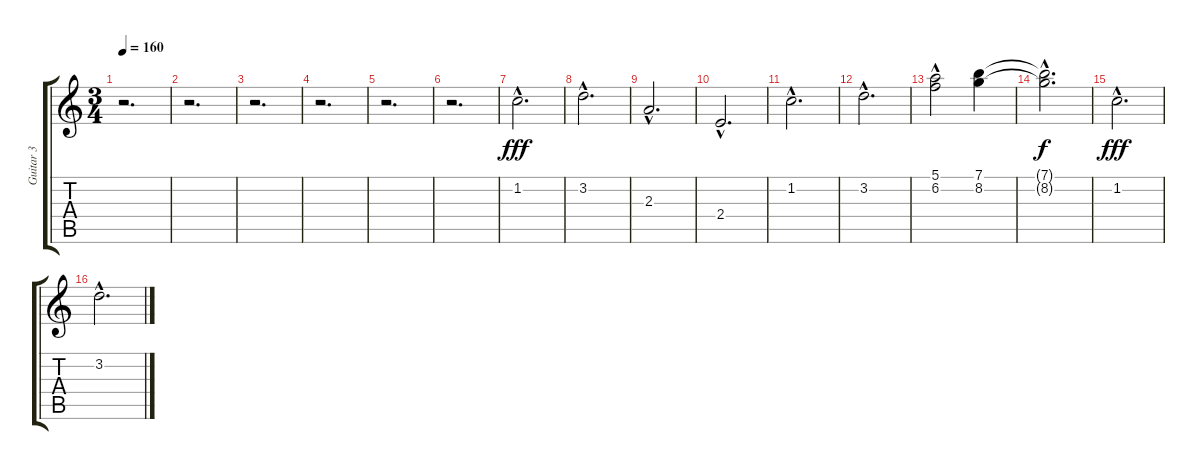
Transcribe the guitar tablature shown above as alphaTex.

\track ("Guitar 3" "Guitar 3") {instrument overdrivenguitar}
\staff {score tabs}
\tuning (E4 B3 G3 D3 A2 E2) {hide}
\ts (3 4)
\tempo 160
\clef g2
\ks c
r.2{d dy f} |
r.2{d} |
r.2{d} |
r.2{d} |
r.2{d} |
r.2{d} |
1.2{hac}.2{d dy fff} |
3.2{hac}.2{d} |
2.3{hac}.2{d} |
2.4{hac}.2{d} |
1.2{hac}.2{d} |
3.2{hac}.2{d} |
(5.1{hac} 6.2{hac}).2 (7.1 8.2).4 |
(7.1{hac t} 8.2{hac t}).2{d dy f} |
1.2{hac}.2{d dy fff} |
3.2{hac}.2{d}
